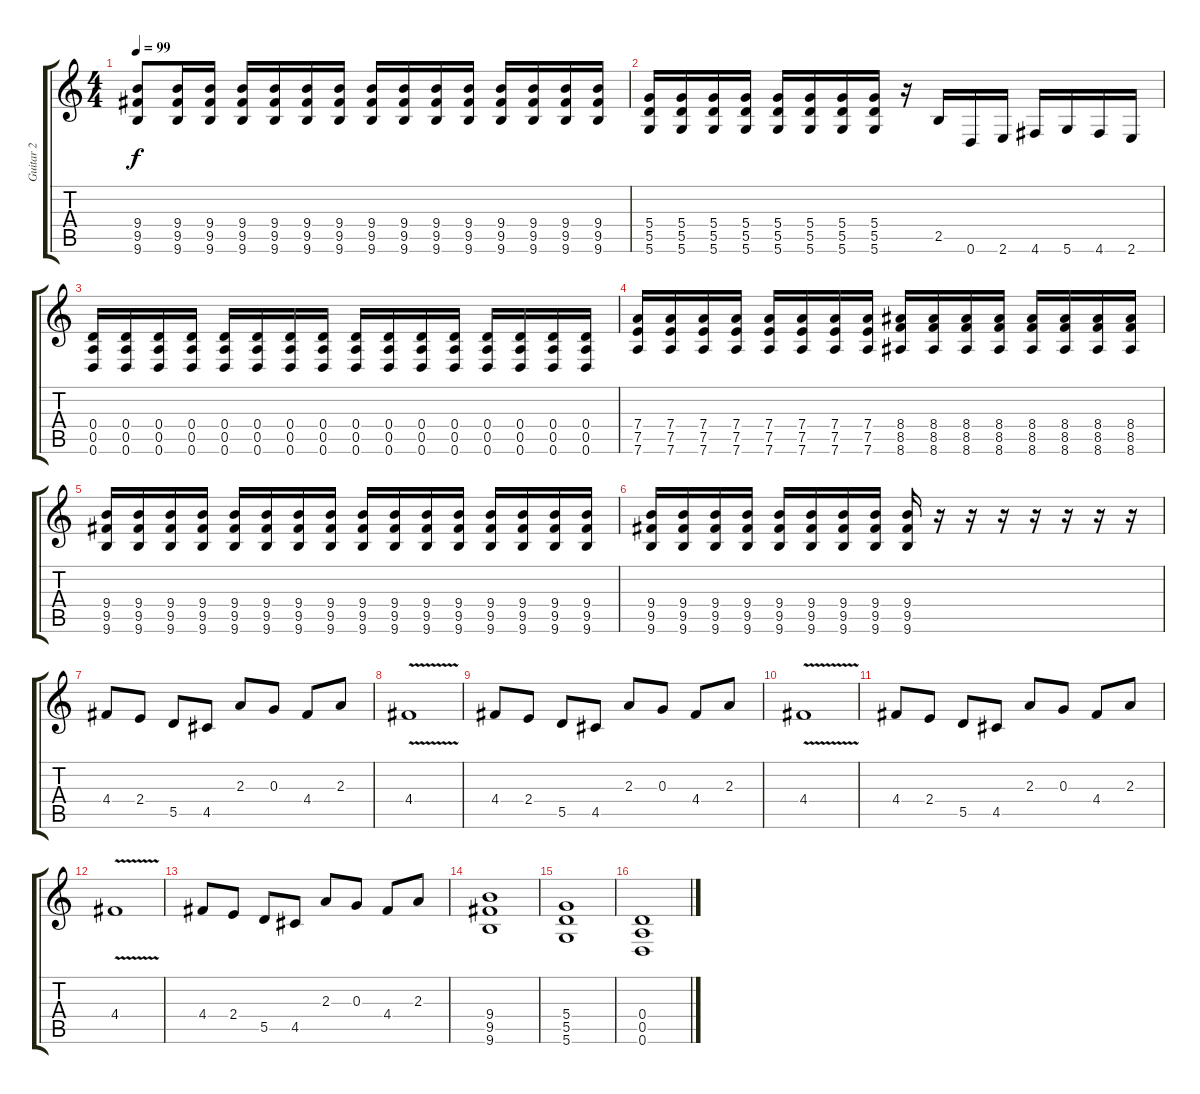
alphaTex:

\track ("Guitar 2" "Guitar 2") {instrument overdrivenguitar}
\staff {score tabs}
\tuning (E4 B3 G3 D3 A2 D2) {hide}
\ts (4 4)
\tempo 99
\clef g2
\ks c
(9.4 9.5 9.6).8{dy f} (9.4 9.5 9.6).16 (9.4 9.5 9.6).16 (9.4 9.5 9.6).16 (9.4 9.5 9.6).16 (9.4 9.5 9.6).16 (9.4 9.5 9.6).16 (9.4 9.5 9.6).16 (9.4 9.5 9.6).16 (9.4 9.5 9.6).16 (9.4 9.5 9.6).16 (9.4 9.5 9.6).16 (9.4 9.5 9.6).16 (9.4 9.5 9.6).16 (9.4 9.5 9.6).16 |
(5.4 5.5 5.6).16 (5.4 5.5 5.6).16 (5.4 5.5 5.6).16 (5.4 5.5 5.6).16 (5.4 5.5 5.6).16 (5.4 5.5 5.6).16 (5.4 5.5 5.6).16 (5.4 5.5 5.6).16 r.16 2.5.16 0.6.16 2.6.16 4.6.16 5.6.16 4.6.16 2.6.16 |
(0.4 0.5 0.6).16 (0.4 0.5 0.6).16 (0.4 0.5 0.6).16 (0.4 0.5 0.6).16 (0.4 0.5 0.6).16 (0.4 0.5 0.6).16 (0.4 0.5 0.6).16 (0.4 0.5 0.6).16 (0.4 0.5 0.6).16 (0.4 0.5 0.6).16 (0.4 0.5 0.6).16 (0.4 0.5 0.6).16 (0.4 0.5 0.6).16 (0.4 0.5 0.6).16 (0.4 0.5 0.6).16 (0.4 0.5 0.6).16 |
(7.4 7.5 7.6).16 (7.4 7.5 7.6).16 (7.4 7.5 7.6).16 (7.4 7.5 7.6).16 (7.4 7.5 7.6).16 (7.4 7.5 7.6).16 (7.4 7.5 7.6).16 (7.4 7.5 7.6).16 (8.4 8.5 8.6).16 (8.4 8.5 8.6).16 (8.4 8.5 8.6).16 (8.4 8.5 8.6).16 (8.4 8.5 8.6).16 (8.4 8.5 8.6).16 (8.4 8.5 8.6).16 (8.4 8.5 8.6).16 |
(9.4 9.5 9.6).16 (9.4 9.5 9.6).16 (9.4 9.5 9.6).16 (9.4 9.5 9.6).16 (9.4 9.5 9.6).16 (9.4 9.5 9.6).16 (9.4 9.5 9.6).16 (9.4 9.5 9.6).16 (9.4 9.5 9.6).16 (9.4 9.5 9.6).16 (9.4 9.5 9.6).16 (9.4 9.5 9.6).16 (9.4 9.5 9.6).16 (9.4 9.5 9.6).16 (9.4 9.5 9.6).16 (9.4 9.5 9.6).16 |
(9.4 9.5 9.6).16 (9.4 9.5 9.6).16 (9.4 9.5 9.6).16 (9.4 9.5 9.6).16 (9.4 9.5 9.6).16 (9.4 9.5 9.6).16 (9.4 9.5 9.6).16 (9.4 9.5 9.6).16 (9.4 9.5 9.6).16 r.16 r.16 r.16 r.16 r.16 r.16 r.16 |
4.4.8 2.4.8 5.5.8 4.5.8 2.3.8 0.3.8 4.4.8 2.3.8 |
4.4{v}.1 |
4.4.8 2.4.8 5.5.8 4.5.8 2.3.8 0.3.8 4.4.8 2.3.8 |
4.4{v}.1 |
4.4.8 2.4.8 5.5.8 4.5.8 2.3.8 0.3.8 4.4.8 2.3.8 |
4.4{v}.1 |
4.4.8 2.4.8 5.5.8 4.5.8 2.3.8 0.3.8 4.4.8 2.3.8 |
(9.4 9.5 9.6).1 |
(5.4 5.5 5.6).1 |
(0.4 0.5 0.6).1
